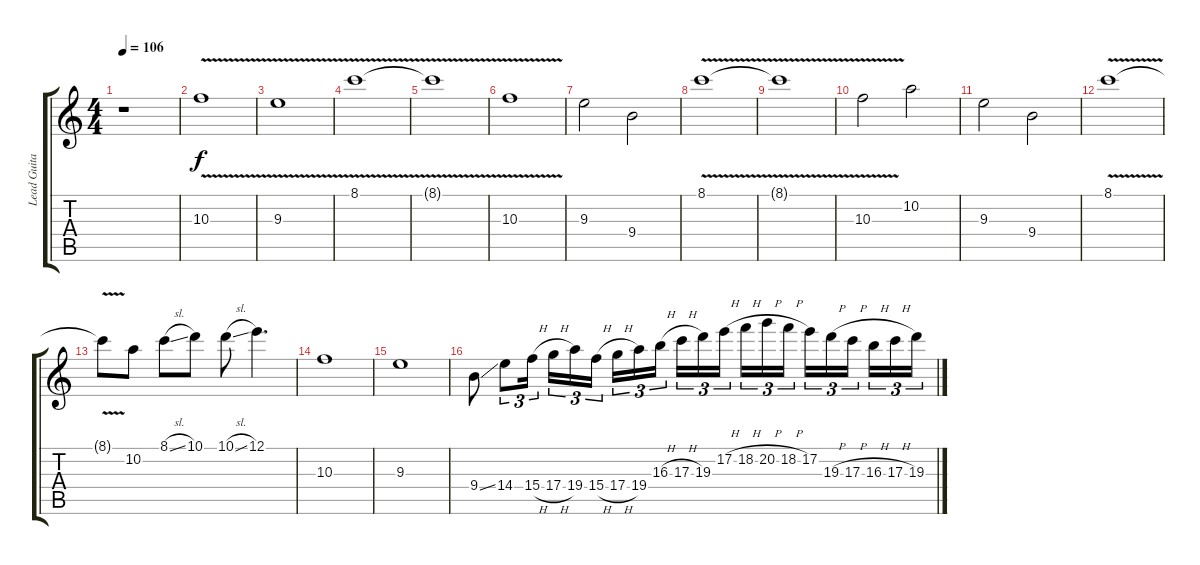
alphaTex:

\track ("Lead Guitar (Steve)" "Lead Guita") {instrument overdrivenguitar}
\staff {score tabs}
\tuning (E4 B3 G3 D3 A2 E2) {hide}
\ts (4 4)
\tempo 106
\clef g2
\ks c
r.1{dy f} |
10.3{v}.1 |
9.3{v}.1 |
8.1{v}.1 |
8.1{t}.1 |
10.3{v}.1 |
9.3.2 9.4.2 |
8.1{v}.1 |
8.1{t}.1 |
10.3{v}.2 10.2.2 |
9.3.2 9.4.2 |
8.1{v}.1 |
8.1{t}.8 10.2.8 8.1{sl}.8 10.1.8 10.1{sl}.8 12.1.4{d} |
10.3.1 |
9.3.1 |
9.4{ss}.8 14.4.8{tu (3 2)} 15.4{h}.16{tu (3 2)} 17.4{h}.16{tu (3 2)} 19.4.16{tu (3 2)} 15.4{h}.16{tu (3 2) beam splitsecondary} 17.4{h}.16{tu (3 2)} 19.4.16{tu (3 2)} 16.3{h}.16{tu (3 2)} 17.3{h}.16{tu (3 2)} 19.3.16{tu (3 2)} 17.2{h}.16{tu (3 2) beam splitsecondary} 18.2{h}.16{tu (3 2)} 20.2{h}.16{tu (3 2)} 18.2{h}.16{tu (3 2)} 17.2.16{tu (3 2)} 19.3{h}.16{tu (3 2)} 17.3{h}.16{tu (3 2) beam splitsecondary} 16.3{h}.16{tu (3 2)} 17.3{h}.16{tu (3 2)} 19.3.16{tu (3 2)}
